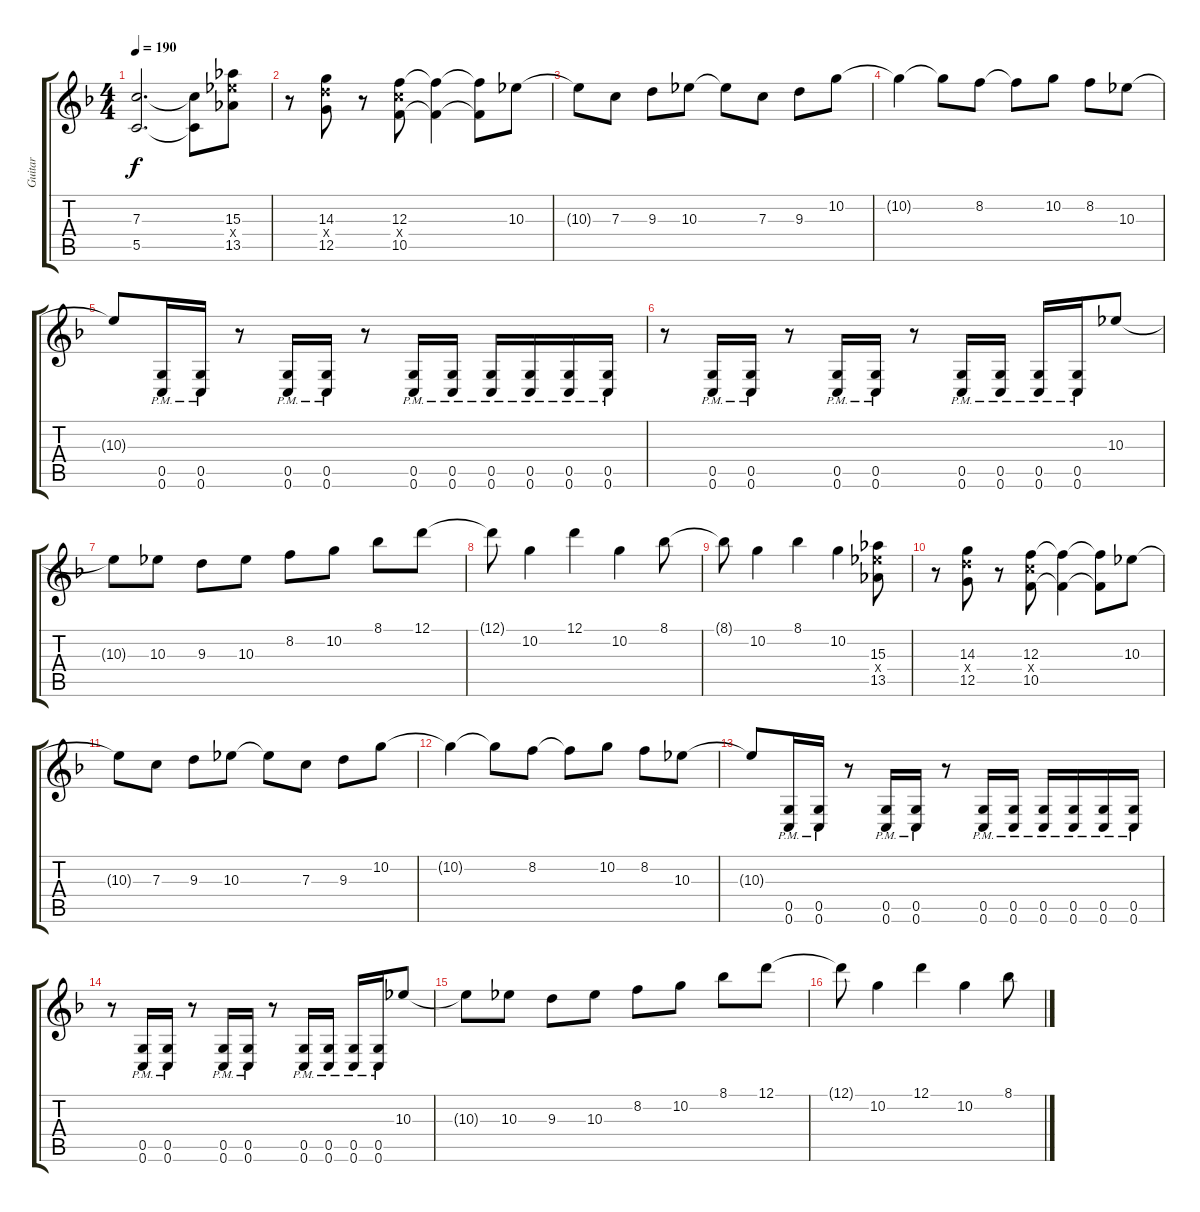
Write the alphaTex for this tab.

\track ("Guitar" "Guitar") {instrument distortionguitar}
\staff {score tabs}
\tuning (D4 A3 F3 C3 G2 C2) {hide}
\ts (4 4)
\tempo 190
\clef g2
\ks f
(7.3{t} 5.5{t}).2{d dy f} (7.3{t} 5.5{t}).8 (15.3 15.4{x} 13.5).8 |
r.8 (14.3 14.4{x} 12.5).8 r.8 (12.3 12.4{x} 10.5).8 (12.3{t} 10.5{t}).4 (12.3{t} 10.5{t}).8 10.3.8 |
10.3{t}.8 7.3.8 9.3.8 10.3.8 10.3{t}.8 7.3.8 9.3.8 10.2.8 |
10.2{t}.4 10.2{t}.8 8.2.8 8.2{t}.8 10.2.8 8.2.8 10.3.8 |
10.3{t}.8 (0.5{pm} 0.6{pm}).16 (0.5{pm} 0.6{pm}).16 r.8 (0.5{pm} 0.6{pm}).16 (0.5{pm} 0.6{pm}).16 r.8 (0.5{pm} 0.6{pm}).16 (0.5{pm} 0.6{pm}).16 (0.5{pm} 0.6{pm}).16 (0.5{pm} 0.6{pm}).16 (0.5{pm} 0.6{pm}).16 (0.5{pm} 0.6{pm}).16 |
r.8 (0.5{pm} 0.6{pm}).16 (0.5{pm} 0.6{pm}).16 r.8 (0.5{pm} 0.6{pm}).16 (0.5{pm} 0.6{pm}).16 r.8 (0.5{pm} 0.6{pm}).16 (0.5{pm} 0.6{pm}).16 (0.5{pm} 0.6{pm}).16 (0.5{pm} 0.6{pm}).16 10.3.8 |
10.3{t}.8 10.3.8 9.3.8 10.3.8 8.2.8 10.2.8 8.1.8 12.1.8 |
12.1{t}.8 10.2.4 12.1.4 10.2.4 8.1.8 |
8.1{t}.8 10.2.4 8.1.4 10.2.4 (15.3 15.4{x} 13.5).8 |
r.8 (14.3 14.4{x} 12.5).8 r.8 (12.3 12.4{x} 10.5).8 (12.3{t} 10.5{t}).4 (12.3{t} 10.5{t}).8 10.3.8 |
10.3{t}.8 7.3.8 9.3.8 10.3.8 10.3{t}.8 7.3.8 9.3.8 10.2.8 |
10.2{t}.4 10.2{t}.8 8.2.8 8.2{t}.8 10.2.8 8.2.8 10.3.8 |
10.3{t}.8 (0.5{pm} 0.6{pm}).16 (0.5{pm} 0.6{pm}).16 r.8 (0.5{pm} 0.6{pm}).16 (0.5{pm} 0.6{pm}).16 r.8 (0.5{pm} 0.6{pm}).16 (0.5{pm} 0.6{pm}).16 (0.5{pm} 0.6{pm}).16 (0.5{pm} 0.6{pm}).16 (0.5{pm} 0.6{pm}).16 (0.5{pm} 0.6{pm}).16 |
r.8 (0.5{pm} 0.6{pm}).16 (0.5{pm} 0.6{pm}).16 r.8 (0.5{pm} 0.6{pm}).16 (0.5{pm} 0.6{pm}).16 r.8 (0.5{pm} 0.6{pm}).16 (0.5{pm} 0.6{pm}).16 (0.5{pm} 0.6{pm}).16 (0.5{pm} 0.6{pm}).16 10.3.8 |
10.3{t}.8 10.3.8 9.3.8 10.3.8 8.2.8 10.2.8 8.1.8 12.1.8 |
12.1{t}.8 10.2.4 12.1.4 10.2.4 8.1.8
